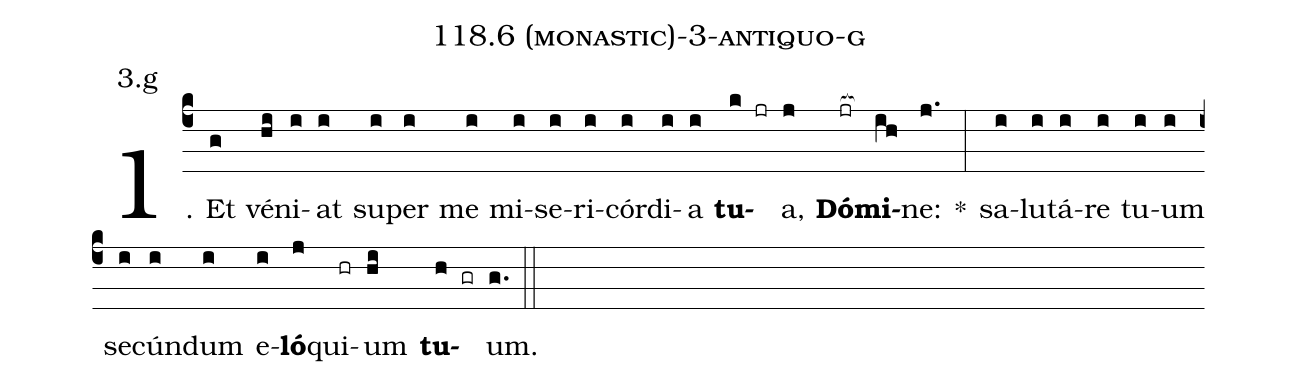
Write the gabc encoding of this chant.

name: 118.6 (monastic)-3-antiquo-g;
annotation: 3.g;
%%
(c4)1. Et(g) vé(hi)ni(i)at(i) su(i)per(i) me(i) mi(i)se(i)ri(i)cór(i)di(i)a(i) <b>tu</b>(k jr)a,(j) <b>Dó</b>(jr[ocb:1{])<b>mi</b>(ih[ocb:0}])ne:(j.) *(:) sa(i)lu(i)tá(i)re(i) tu(i)um(i) se(i)cún(i)dum(i) e(i)<b>ló</b>(j)qui(hr)um(hi) <b>tu</b>(h gr)um.(g.) (::)
